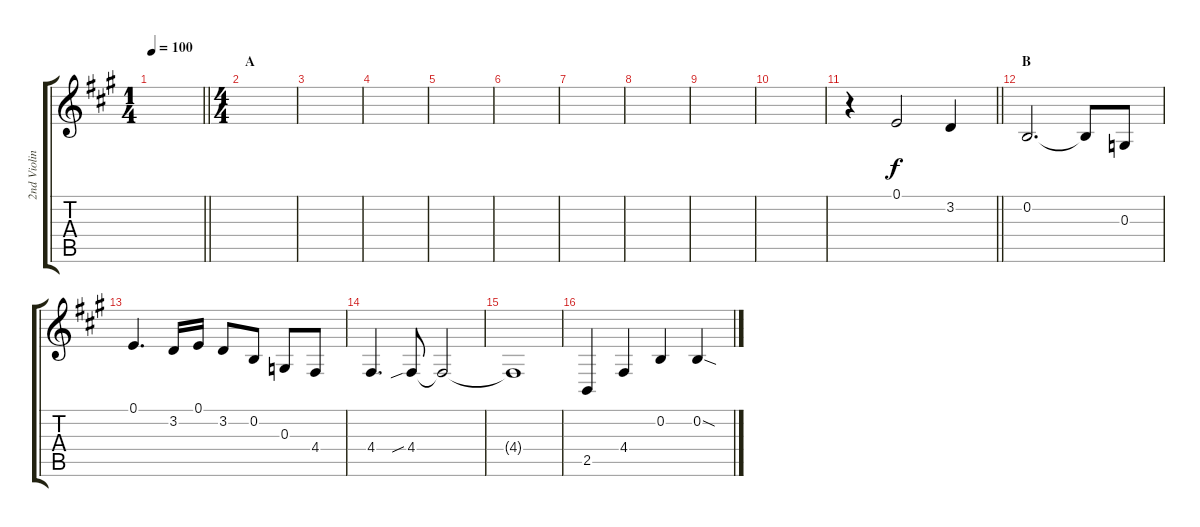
\track ("2nd Violin" "2nd Violin") {instrument violin}
\staff {score tabs}
\tuning (E4 B3 G3 D3 A2 E2) {hide}
\ts (1 4)
\tempo 100
\clef g2
\barLineRight lightlight
\ks a
|
\ts (4 4)
\section ("" "A")
|
|
|
|
|
|
|
|
|
\barLineRight lightlight
r.4{volume 8} 0.1.2{volume 11} 3.2.4 |
\section ("" "B")
0.2.2{d} 0.2{t}.8 0.3.8 |
0.1.4{d} 3.2.16 0.1.16 3.2.8 0.2.8 0.3.8 4.4.8 |
4.4.4{d} 4.4{sib}.8 4.4{t}.2 |
4.4{t}.1 |
2.5.4 4.4.4 0.2.4 0.2{sod}.4
